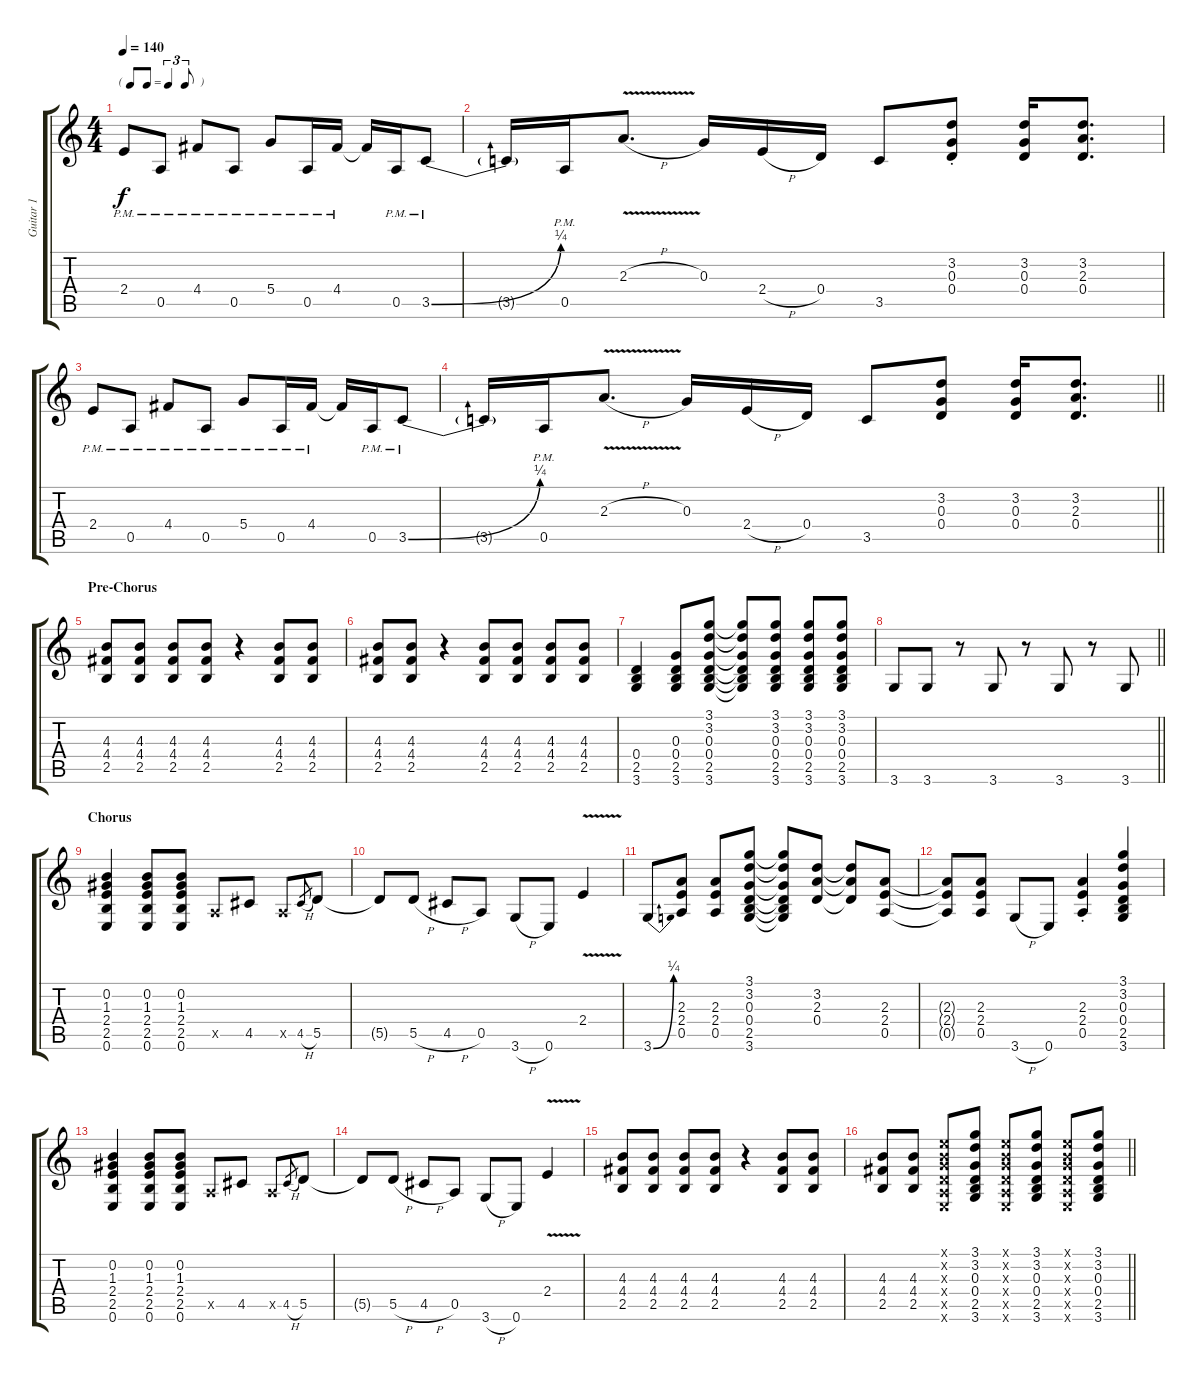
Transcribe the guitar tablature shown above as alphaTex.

\track ("Guitar 1" "Guitar 1") {instrument distortionguitar}
\staff {score tabs}
\tuning (E4 B3 G3 D3 A2 E2) {hide}
\ts (4 4)
\tf triplet8th
\tempo 140
\clef g2
\ks c
2.4{pm}.8{dy f} 0.5{pm}.8 4.4{pm}.8 0.5{pm}.8 5.4{pm}.8 0.5{pm}.16 4.4{pm}.16 4.4{t}.16 0.5{pm}.16 3.5{be (bend 0 0 60 1) pm}.8 |
3.5{t}.16 0.5{pm}.16 2.3{v h}.8{d} 0.3.16 2.4{h}.16 0.4.16 3.5.8 (3.2{st} 0.3{st} 0.4{st}).8 (3.2 0.3 0.4).16 (3.2 2.3 0.4).8{d} |
2.4{pm}.8 0.5{pm}.8 4.4{pm}.8 0.5{pm}.8 5.4{pm}.8 0.5{pm}.16 4.4{pm}.16 4.4{t}.16 0.5{pm}.16 3.5{be (bend 0 0 60 1) pm}.8 |
\barLineRight lightlight
3.5{t}.16 0.5{pm}.16 2.3{v h}.8{d} 0.3.16 2.4{h}.16 0.4.16 3.5.8 (3.2 0.3 0.4).8 (3.2 0.3 0.4).16 (3.2 2.3 0.4).8{d} |
\section ("" "Pre-Chorus")
(4.3 4.4 2.5).8 (4.3 4.4 2.5).8 (4.3 4.4 2.5).8 (4.3 4.4 2.5).8 r.4 (4.3 4.4 2.5).8 (4.3 4.4 2.5).8 |
(4.3 4.4 2.5).8 (4.3 4.4 2.5).8 r.4 (4.3 4.4 2.5).8 (4.3 4.4 2.5).8 (4.3 4.4 2.5).8 (4.3 4.4 2.5).8 |
(0.4 2.5 3.6).4 (0.3 0.4 2.5 3.6).8 (3.1 3.2 0.3 0.4 2.5 3.6).8 (3.1{t} 3.2{t} 0.3{t} 0.4{t} 2.5{t} 3.6{t}).8 (3.1 3.2 0.3 0.4 2.5 3.6).8 (3.1 3.2 0.3 0.4 2.5 3.6).8 (3.1 3.2 0.3 0.4 2.5 3.6).8 |
\barLineRight lightlight
3.6.8 3.6.8 r.8 3.6.8 r.8 3.6.8 r.8 3.6.8 |
\section ("" "Chorus")
(0.2 1.3 2.4 2.5 0.6).4 (0.2 1.3 2.4 2.5 0.6).8 (0.2 1.3 2.4 2.5 0.6).8 0.5{x}.8 4.5.8 0.5{x}.8 4.5{h}.8{gr} 5.5.8 |
5.5{t}.8 5.5{h}.8 4.5{h}.8 0.5.8 3.6{h}.8 0.6.8 2.4{v}.4 |
3.6{be (bend 0 0 60 1)}.8 (2.3 2.4 0.5).8 (2.3 2.4 0.5).8 (3.1 3.2 0.3 0.4 2.5 3.6).8 (3.1{t} 3.2{t} 0.3{t} 0.4{t} 2.5{t} 3.6{t}).8 (3.2 2.3 0.4).8 (3.2{t} 2.3{t} 0.4{t}).8 (2.3 2.4 0.5).8 |
(2.3{t} 2.4{t} 0.5{t}).8 (2.3 2.4 0.5).8 3.6{h}.8 0.6.8 (2.3{st} 2.4{st} 0.5{st}).4 (3.1 3.2 0.3 0.4 2.5 3.6).4 |
(0.2 1.3 2.4 2.5 0.6).4 (0.2 1.3 2.4 2.5 0.6).8 (0.2 1.3 2.4 2.5 0.6).8 0.5{x}.8 4.5.8 0.5{x}.8 4.5{h}.8{gr} 5.5.8 |
5.5{t}.8 5.5{h}.8 4.5{h}.8 0.5.8 3.6{h}.8 0.6.8 2.4{v}.4 |
(4.3 4.4 2.5).8 (4.3 4.4 2.5).8 (4.3 4.4 2.5).8 (4.3 4.4 2.5).8 r.4 (4.3 4.4 2.5).8 (4.3 4.4 2.5).8 |
\barLineRight lightlight
(4.3 4.4 2.5).8{volume 10} (4.3 4.4 2.5).8 (0.1{x} 0.2{x} 0.3{x} 0.4{x} 0.5{x} 0.6{x}).8 (3.1 3.2 0.3 0.4 2.5 3.6).8 (0.1{x} 0.2{x} 0.3{x} 0.4{x} 0.5{x} 0.6{x}).8 (3.1 3.2 0.3 0.4 2.5 3.6).8 (0.1{x} 0.2{x} 0.3{x} 0.4{x} 0.5{x} 0.6{x}).8 (3.1 3.2 0.3 0.4 2.5 3.6).8
